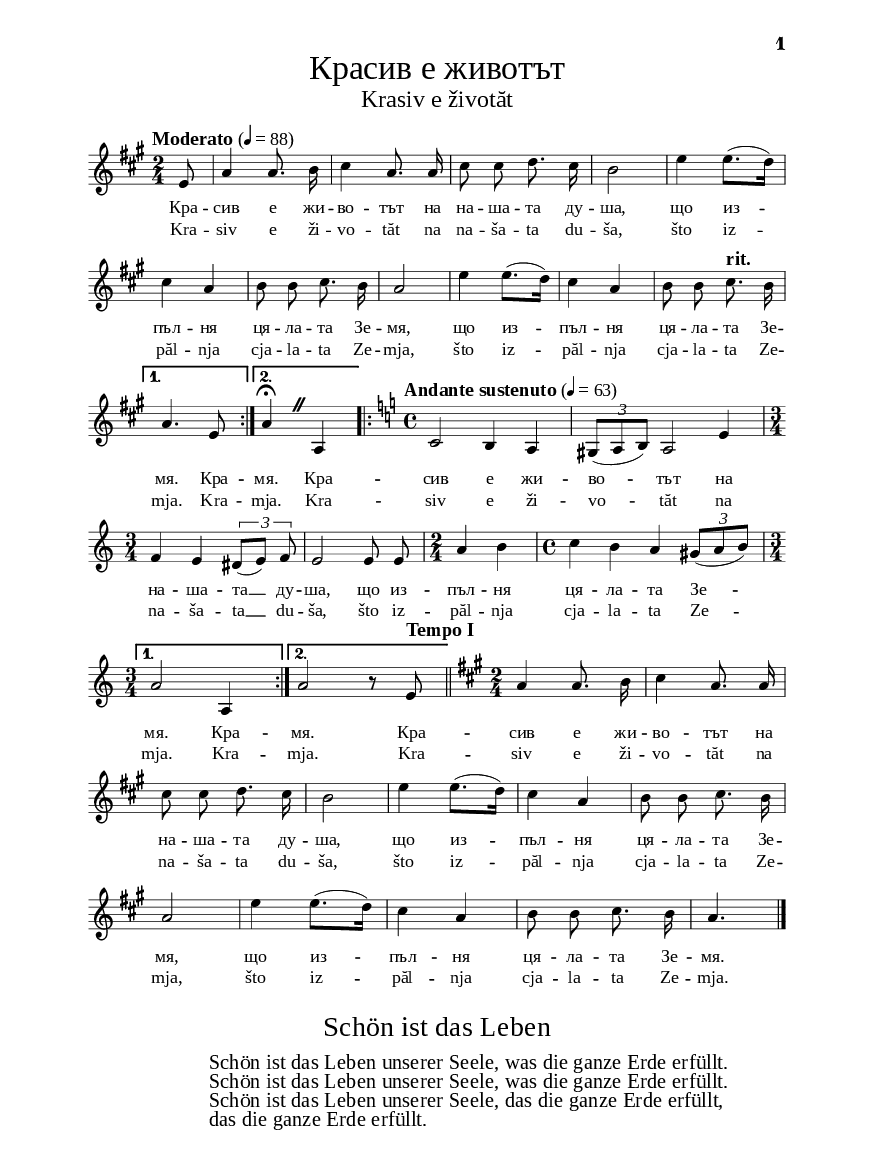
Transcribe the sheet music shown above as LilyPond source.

\version "2.24.3"

% include paper part and global functions
\include "include/globals.ily"

\bookpart {
  \label #'ref103
  \tocItem \markup "Красив е животът – Krasiv e životăt"
  \include "include/bookpart-paper.ily"
  \score {
    \include "include/score-layout.ily"

    \new Voice \absolute{
      \clef treble
      \key a \major
      \time 2/4
      \tempoFunc "Moderato" 4 "88"
      \autoBeamOff
      \partial 8
      \repeat volta 2 {
        e'8 | a'4 a'8. b'16 | cis''4 a'8. a'16 | cis''8 cis''8 d''8. cis''16 | b'2 | e''4 e''8. ( [ d''16 ] ) \break |

        cis''4 a' | b'8 b' cis''8. b'16 | a'2 | e''4 e''8. ( [ d''16 ] ) | cis''4 a' |  b'8 b' \tempo "rit." cis''8. b'16 | \break
      }
      \alternative {
        {  a'4. e'8 | }
        {  a'4 \fermata \caesura a4 \tempoFunc "Andante sustenuto" 4 "63" }
      }

      \key a \minor \time 4/4 \repeat volta 2 {
        c'2 b4 a |  \tuplet 3/2 { gis8 [ ( a b ) ] } a2 e'4 | \break

        \time 3/4 f'4 e' \tuplet 3/2 { dis'8 [ ( e' )  ] f' } | e'2 e'8 e'8 | \time 2/4 a'4 b'4 | \time 4/4 c''4 b' a' \tuplet 3/2 { gis'8 [ ( a' b' ) ] } | \break
        \time 3/4
      }


      \alternative {
        {  a'2 a4 | }
        {
          a'2 r8  \tempo "Tempo I"
          e'8 \bar "||"
        }
      }

      \time 2/4 \key a \major a'4 a'8. b'16 | cis''4 a'8. a'16 | \break

      cis''8 cis''8 d''8. cis''16 | b'2 |e''4  e''8. [ ( d''16 ) ] | cis''4 a'4 | b'8 b' cis''8. b'16 | \break

      a'2 | e''4 e''8. [ ( d''16 ) ]  | cis''4 a' | b'8 b' cis''8. b'16 | a'4. \bar "|."

    }

    \addlyrics {
      Кра -- сив е жи -- во -- тът на на -- ша -- та ду -- ша,

      що из -- пъл -- ня ця -- ла -- та Зе -- мя,

      що из -- пъл -- ня ця -- ла -- та Зе -- мя. Кра -- мя.

      Кра -- сив е жи -- во -- тът на на -- ша -- та __ ду -- ша,

      що из -- пъл -- ня ця -- ла -- та Зе -- мя. Кра -- мя.

      Кра -- сив е жи -- во -- тът на на -- ша -- та ду -- ша,

      що из -- пъл -- ня ця -- ла -- та Зе -- мя,

      що из -- пъл -- ня ця -- ла -- та Зе -- мя.
    }

    \addlyrics {
      Kra -- siv e ži -- vo -- tăt na na -- ša -- ta du -- ša,

      što iz -- păl -- nja cja -- la -- ta Ze -- mja,

      što iz -- păl -- nja cja -- la -- ta Ze -- mja. Kra -- mja.

      Kra -- siv e ži -- vo -- tăt na na -- ša -- ta __ du -- ša,

      što iz -- păl -- nja cja -- la -- ta Ze -- mja. Kra -- mja.

      Kra -- siv e ži -- vo -- tăt na na -- ša -- ta du -- ša,

      što iz -- păl -- nja cja -- la -- ta Ze -- mja,

      što iz -- păl -- nja cja -- la -- ta Ze -- mja.
    }


    \header {
      title = \titleFunc "Красив е животът" "Krasiv e životăt"
    }

    \midi{}

  } % score
 \markup \vspace #1

  \version "2.24.3"

\markup \fill-line { \fontsize #deTitleFontSize "Schön ist das Leben" }
\markup \null
\markup \null
\markup \abs-fontsize #10 {
  \hspace #15
  \override #`(baseline-skip . ,deCoupletBaselineSkip)

  \column { 
    \line { " "Schön ist das Leben unserer Seele, was die ganze Erde erfüllt. }

    \line { " "Schön ist das Leben unserer Seele, was die ganze Erde erfüllt. }

    \line { " "Schön ist das Leben unserer Seele, das die ganze Erde erfüllt,  }
    \line { " "das die ganze Erde erfüllt.  }


  }


}


} % bookpart
